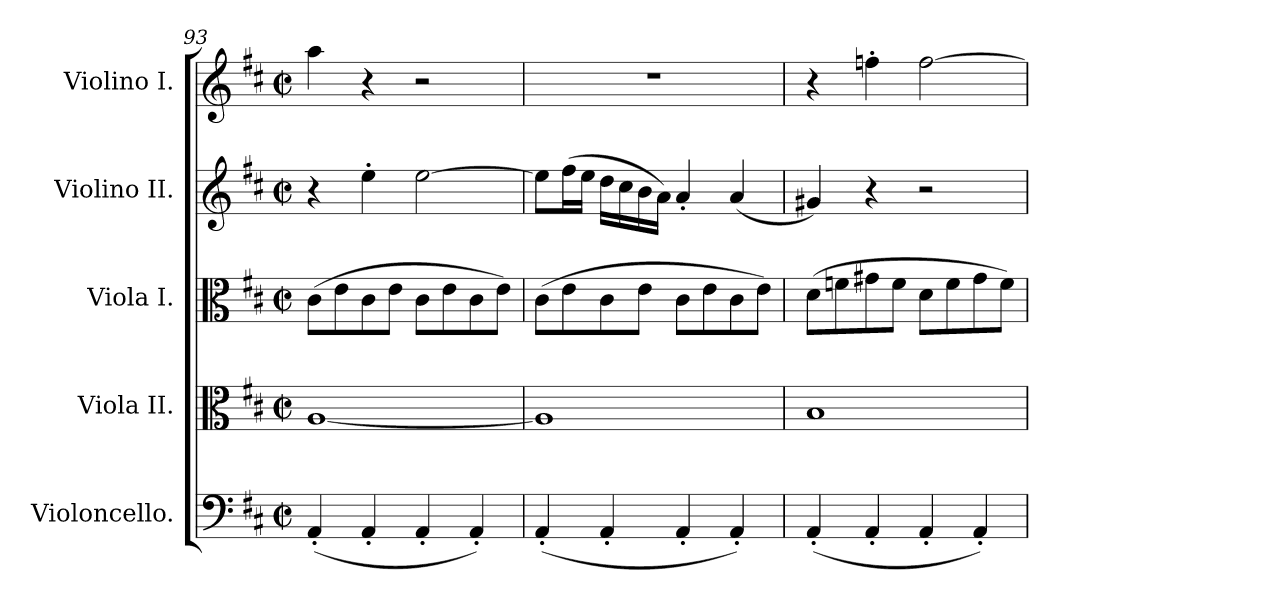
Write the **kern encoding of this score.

**kern	**kern	**kern	**kern	**kern
*part5	*part4	*part3	*part2	*part1
*staff5	*staff4	*staff3	*staff2	*staff1
*I"Violoncello.	*I"Viola II.	*I"Viola I.	*I"Violino II.	*I"Violino I.
*I'Vc	*I'Vla	*I'Vla	*I'Vln	*I'Vln
!!LO:LB:g=z
*clefF4	*clefC3	*clefC3	*clefG2	*clefG2
*k[f#c#]	*k[f#c#]	*k[f#c#]	*k[f#c#]	*k[f#c#]
*M2/2	*M2/2	*M2/2	*M2/2	*M2/2
*met(c|)	*met(c|)	*met(c|)	*met(c|)	*met(c|)
=93	=93	=93	=93	=93
(<4AA'/	[1A	(>8c#\L	4r	4aa\
.	.	8e\	.	.
4AA'/	.	8c#\	4ee'\	4r
.	.	8e\J	.	.
4AA'/	.	8c#\L	[2ee\	2r
.	.	8e\	.	.
4AA'/)	.	8c#\	.	.
.	.	8e\J)	.	.
=94	=94	=94	=94	=94
(<4AA'/	1A]	(>8c#\L	8ee\L]	1r
.	.	8e\	(>16ff#\L	.
.	.	.	16ee\JJ	.
4AA'/	.	8c#\	16dd\LL	.
.	.	.	16cc#\	.
.	.	8e\J	16b\	.
.	.	.	16a\JJ)	.
4AA'/	.	8c#\L	4a'/	.
.	.	8e\	.	.
4AA'/)	.	8c#\	(<4a/	.
.	.	8e\J)	.	.
=95	=95	=95	=95	=95
(<4AA'/	1B	(>8d\L	4g#X/)	4r
.	.	8fn\	.	.
4AA'/	.	8g#X\	4r	4ffn'\
.	.	8f\J	.	.
4AA'/	.	8d\L	2r	[2ff\
.	.	8f\	.	.
4AA'/)	.	8g#\	.	.
.	.	8f\J)	.	.
=	=	=	=	=
*-	*-	*-	*-	*-
